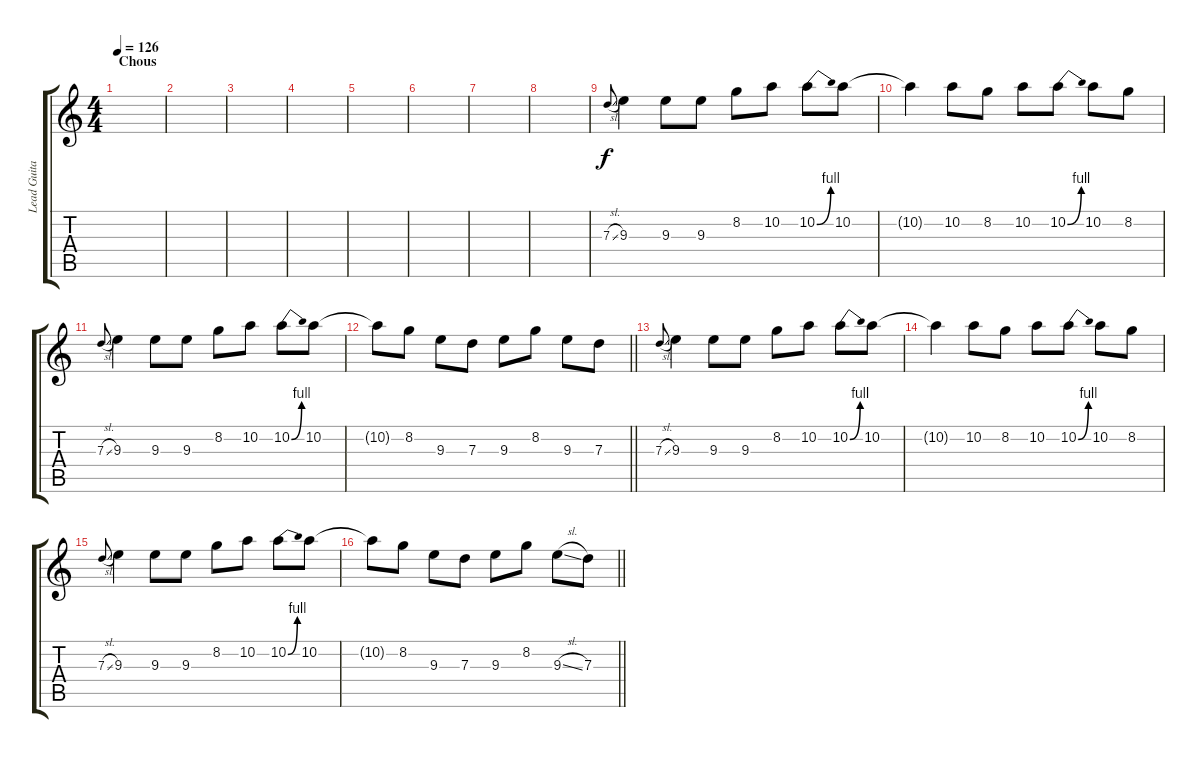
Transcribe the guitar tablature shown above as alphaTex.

\track ("Lead Guitar" "Lead Guita") {instrument distortionguitar}
\staff {score tabs}
\tuning (E4 B3 G3 D3 A2 E2) {hide}
\ts (4 4)
\section ("" "Chous")
\tempo 126
\clef g2
\ks c
|
|
|
|
|
|
|
|
7.3{sl}.8{gr onbeat} 9.3.4 9.3.8 9.3.8 8.2.8 10.2.8 10.2{be (bend 0 0 60 4)}.8 10.2.8 |
10.2{t}.4 10.2.8 8.2.8 10.2.8 10.2{be (bend 0 0 60 4)}.8 10.2.8 8.2.8 |
7.3{sl}.8{gr onbeat} 9.3.4 9.3.8 9.3.8 8.2.8 10.2.8 10.2{be (bend 0 0 60 4)}.8 10.2.8 |
\barLineRight lightlight
10.2{t}.8 8.2.8 9.3.8 7.3.8 9.3.8 8.2.8 9.3.8 7.3.8 |
7.3{sl}.8{gr onbeat} 9.3.4 9.3.8 9.3.8 8.2.8 10.2.8 10.2{be (bend 0 0 60 4)}.8 10.2.8 |
10.2{t}.4 10.2.8 8.2.8 10.2.8 10.2{be (bend 0 0 60 4)}.8 10.2.8 8.2.8 |
7.3{sl}.8{gr onbeat} 9.3.4 9.3.8 9.3.8 8.2.8 10.2.8 10.2{be (bend 0 0 60 4)}.8 10.2.8 |
\barLineRight lightlight
10.2{t}.8 8.2.8 9.3.8 7.3.8 9.3.8 8.2.8 9.3{sl}.8 7.3.8
